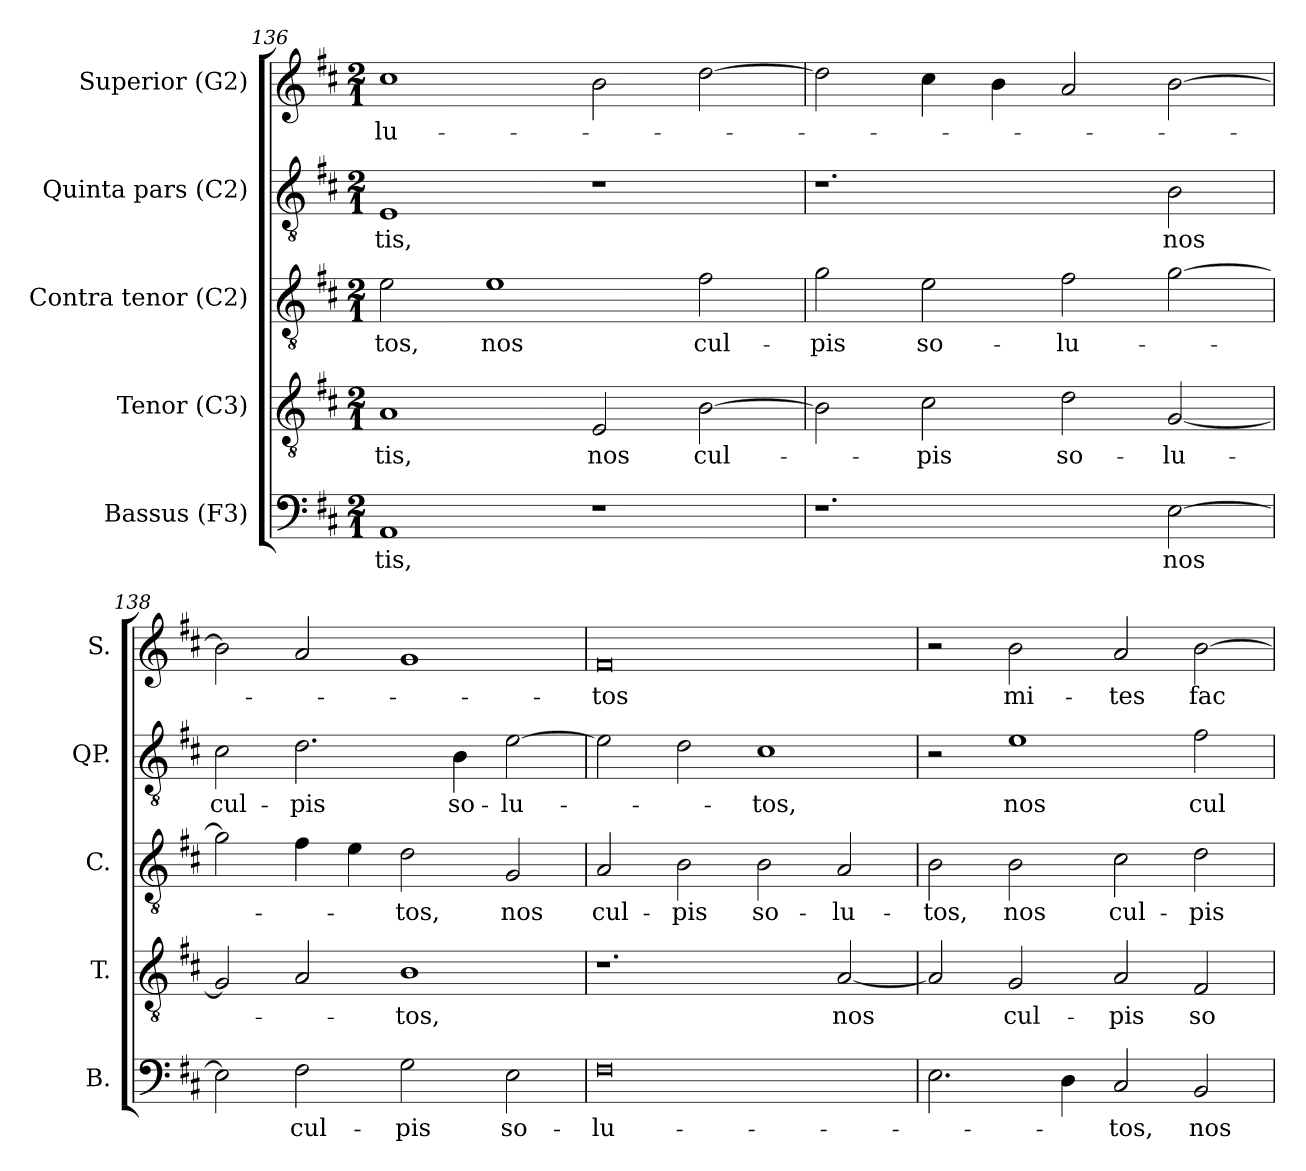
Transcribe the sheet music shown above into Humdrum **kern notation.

**kern	**text	**kern	**text	**kern	**text	**kern	**text	**kern	**text
*part5	*part5	*part4	*part4	*part3	*part3	*part2	*part2	*part1	*part1
*staff5	*staff5	*staff4	*staff4	*staff3	*staff3	*staff2	*staff2	*staff1	*staff1
*I"Bassus (F3)	*	*I"Tenor (C3)	*	*I"Contra tenor (C2)	*	*I"Quinta pars (C2)	*	*I"Superior (G2)	*
*I'B.	*	*I'T.	*	*I'C.	*	*I'QP.	*	*I'S.	*
*clefF4	*	*clefGv2	*	*clefGv2	*	*clefGv2	*	*clefG2	*
*	*	*ITrd7c12	*	*ITrd7c12	*	*ITrd7c12	*	*	*
*k[f#c#]	*	*k[f#c#]	*	*k[f#c#]	*	*k[f#c#]	*	*k[f#c#]	*
*D:	*	*D:	*	*D:	*	*D:	*	*D:	*
*M2/1	*	*M2/1	*	*M2/1	*	*M2/1	*	*M2/1	*
=136	=136	=136	=136	=136	=136	=136	=136	=136	=136
!	!LO:LY:b:color=#000000	!	!	!	!	!	!	!	!
!	!	!	!LO:LY:b:color=#000000	!	!	!	!	!	!
!	!	!	!	!	!LO:LY:b:color=#000000	!	!	!	!
!	!	!	!	!	!	!	!LO:LY:b:color=#000000	!	!
!	!	!	!	!	!	!	!	!	!LO:LY:b:color=#000000
1AAi	-tis,	1AAi	-tis,	2Ei\	-tos,	1EEi	-tis,	1cc#i	-lu-
!	!	!	!	!	!LO:LY:b:color=#000000	!	!	!	!
.	.	.	.	1Ei	nos	.	.	.	.
!	!	!	!LO:LY:b:color=#000000	!	!	!	!	!	!
1r	.	2EEi/	nos	.	.	1r	.	2bi\	.
!	!	!	!LO:LY:b:color=#000000	!	!	!	!	!	!
!	!	!	!	!	!LO:LY:b:color=#000000	!	!	!	!
.	.	[2BBi\	cul-	2F#i\	cul-	.	.	[2ddi\	.
=137	=137	=137	=137	=137	=137	=137	=137	=137	=137
!	!	!	!	!	!LO:LY:b:color=#000000	!	!	!	!
1.r	.	2BBi\]	.	2Gi\	-pis	1.r	.	2ddi\]	.
!	!	!	!LO:LY:b:color=#000000	!	!	!	!	!	!
!	!	!	!	!	!LO:LY:b:color=#000000	!	!	!	!
.	.	2C#i\	-pis	2Ei\	so-	.	.	4cc#i\	.
.	.	.	.	.	.	.	.	4bi\	.
!	!	!	!LO:LY:b:color=#000000	!	!	!	!	!	!
!	!	!	!	!	!LO:LY:b:color=#000000	!	!	!	!
.	.	2Di\	so-	2F#i\	-lu-	.	.	2ai/	.
!	!LO:LY:b:color=#000000	!	!	!	!	!	!	!	!
!	!	!	!LO:LY:b:color=#000000	!	!	!	!	!	!
!	!	!	!	!	!	!	!LO:LY:b:color=#000000	!	!
[2Ei\	nos	[2GGi/	-lu-	[2Gi\	.	2BBi\	nos	[2bi\	.
=138	=138	=138	=138	=138	=138	=138	=138	=138	=138
!	!	!	!	!	!	!	!LO:LY:b:color=#000000	!	!
2Ei\]	.	2GGi/]	.	2Gi\]	.	2C#i\	cul-	2bi\]	.
!	!LO:LY:b:color=#000000	!	!	!	!	!	!	!	!
!	!	!	!	!	!	!	!LO:LY:b:color=#000000	!	!
2F#i\	cul-	2AAi/	.	4F#i\	.	2.Di\	-pis	2ai/	.
.	.	.	.	4Ei\	.	.	.	.	.
!	!LO:LY:b:color=#000000	!	!	!	!	!	!	!	!
!	!	!	!LO:LY:b:color=#000000	!	!	!	!	!	!
!	!	!	!	!	!LO:LY:b:color=#000000	!	!	!	!
2Gi\	-pis	1BBi	-tos,	2Di\	-tos,	.	.	1gi	.
!	!	!	!	!	!	!	!LO:LY:b:color=#000000	!	!
.	.	.	.	.	.	4BBi\	so-	.	.
!	!LO:LY:b:color=#000000	!	!	!	!	!	!	!	!
!	!	!	!	!	!LO:LY:b:color=#000000	!	!	!	!
!	!	!	!	!	!	!	!LO:LY:b:color=#000000	!	!
2Ei\	so-	.	.	2GGi/	nos	[2Ei\	-lu-	.	.
!!LO:LB:g=z
=139	=139	=139	=139	=139	=139	=139	=139	=139	=139
!	!LO:LY:b:color=#000000	!	!	!	!	!	!	!	!
!	!	!	!	!	!LO:LY:b:color=#000000	!	!	!	!
!	!	!	!	!	!	!	!	!	!LO:LY:b:color=#000000
0F#i	-lu-	1.r	.	2AAi/	cul-	2Ei\]	.	0f#i	-tos
!	!	!	!	!	!LO:LY:b:color=#000000	!	!	!	!
.	.	.	.	2BBi\	-pis	2Di\	.	.	.
!	!	!	!	!	!LO:LY:b:color=#000000	!	!	!	!
!	!	!	!	!	!	!	!LO:LY:b:color=#000000	!	!
.	.	.	.	2BBi\	so-	1C#i	-tos,	.	.
!	!	!	!LO:LY:b:color=#000000	!	!	!	!	!	!
!	!	!	!	!	!LO:LY:b:color=#000000	!	!	!	!
.	.	[2AAi/	nos	2AAi/	-lu-	.	.	.	.
=140	=140	=140	=140	=140	=140	=140	=140	=140	=140
!	!	!	!	!	!LO:LY:b:color=#000000	!	!	!	!
2.Ei\	.	2AAi/]	.	2BBi\	-tos,	2r	.	2r	.
!	!	!	!LO:LY:b:color=#000000	!	!	!	!	!	!
!	!	!	!	!	!LO:LY:b:color=#000000	!	!	!	!
!	!	!	!	!	!	!	!LO:LY:b:color=#000000	!	!
!	!	!	!	!	!	!	!	!	!LO:LY:b:color=#000000
.	.	2GGi/	cul-	2BBi\	nos	1Ei	nos	2bi\	mi-
4Di\	.	.	.	.	.	.	.	.	.
!	!LO:LY:b:color=#000000	!	!	!	!	!	!	!	!
!	!	!	!LO:LY:b:color=#000000	!	!	!	!	!	!
!	!	!	!	!	!LO:LY:b:color=#000000	!	!	!	!
!	!	!	!	!	!	!	!	!	!LO:LY:b:color=#000000
2C#i/	-tos,	2AAi/	-pis	2C#i\	cul-	.	.	2ai/	-tes
!	!LO:LY:b:color=#000000	!	!	!	!	!	!	!	!
!	!	!	!LO:LY:b:color=#000000	!	!	!	!	!	!
!	!	!	!	!	!LO:LY:b:color=#000000	!	!	!	!
!	!	!	!	!	!	!	!LO:LY:b:color=#000000	!	!
!	!	!	!	!	!	!	!	!	!LO:LY:b:color=#000000
2BBi/	nos	2FF#i/	so-	2Di\	-pis	2F#i\	cul-	[2bi\	fac
=	=	=	=	=	=	=	=	=	=
*-	*-	*-	*-	*-	*-	*-	*-	*-	*-
